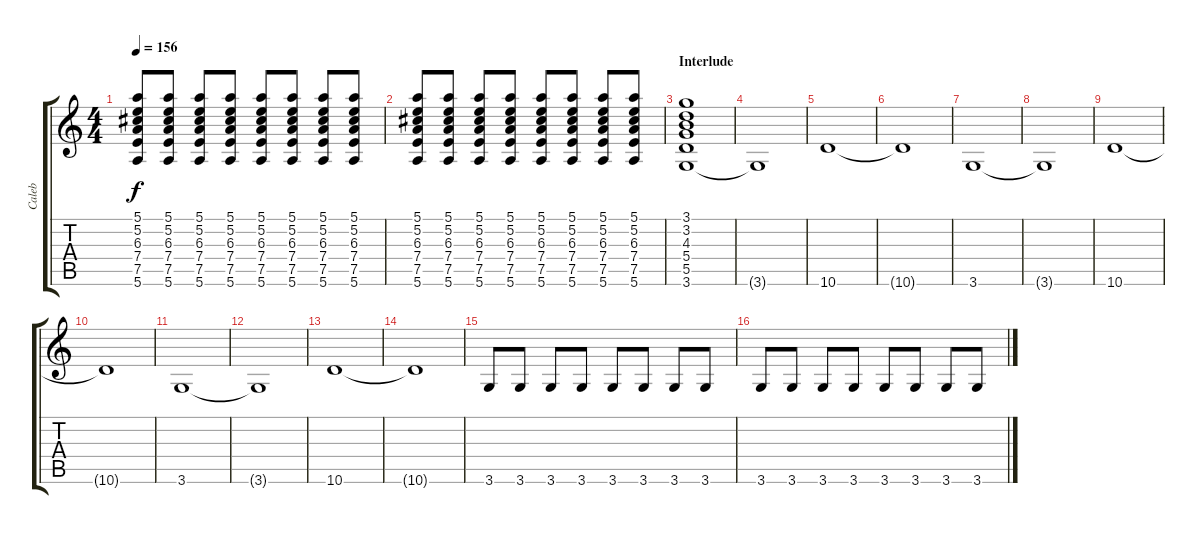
\track ("Caleb" "Caleb") {instrument overdrivenguitar}
\staff {score tabs}
\tuning (E4 B3 G3 D3 A2 E2) {hide}
\ts (4 4)
\tempo 156
\clef g2
\ks c
(5.1 5.2 6.3 7.4 7.5 5.6).8{dy f} (5.1 5.2 6.3 7.4 7.5 5.6).8 (5.1 5.2 6.3 7.4 7.5 5.6).8 (5.1 5.2 6.3 7.4 7.5 5.6).8 (5.1 5.2 6.3 7.4 7.5 5.6).8 (5.1 5.2 6.3 7.4 7.5 5.6).8 (5.1 5.2 6.3 7.4 7.5 5.6).8 (5.1 5.2 6.3 7.4 7.5 5.6).8 |
(5.1 5.2 6.3 7.4 7.5 5.6).8 (5.1 5.2 6.3 7.4 7.5 5.6).8 (5.1 5.2 6.3 7.4 7.5 5.6).8 (5.1 5.2 6.3 7.4 7.5 5.6).8 (5.1 5.2 6.3 7.4 7.5 5.6).8 (5.1 5.2 6.3 7.4 7.5 5.6).8 (5.1 5.2 6.3 7.4 7.5 5.6).8 (5.1 5.2 6.3 7.4 7.5 5.6).8 |
\section ("" "Interlude")
(3.1 3.2 4.3 5.4 5.5 3.6).1 |
3.6{t}.1 |
10.6.1 |
10.6{t}.1 |
3.6.1 |
3.6{t}.1 |
10.6.1 |
10.6{t}.1 |
3.6.1 |
3.6{t}.1 |
10.6.1 |
10.6{t}.1 |
3.6.8 3.6.8 3.6.8 3.6.8 3.6.8 3.6.8 3.6.8 3.6.8 |
3.6.8 3.6.8 3.6.8 3.6.8 3.6.8 3.6.8 3.6.8 3.6.8
